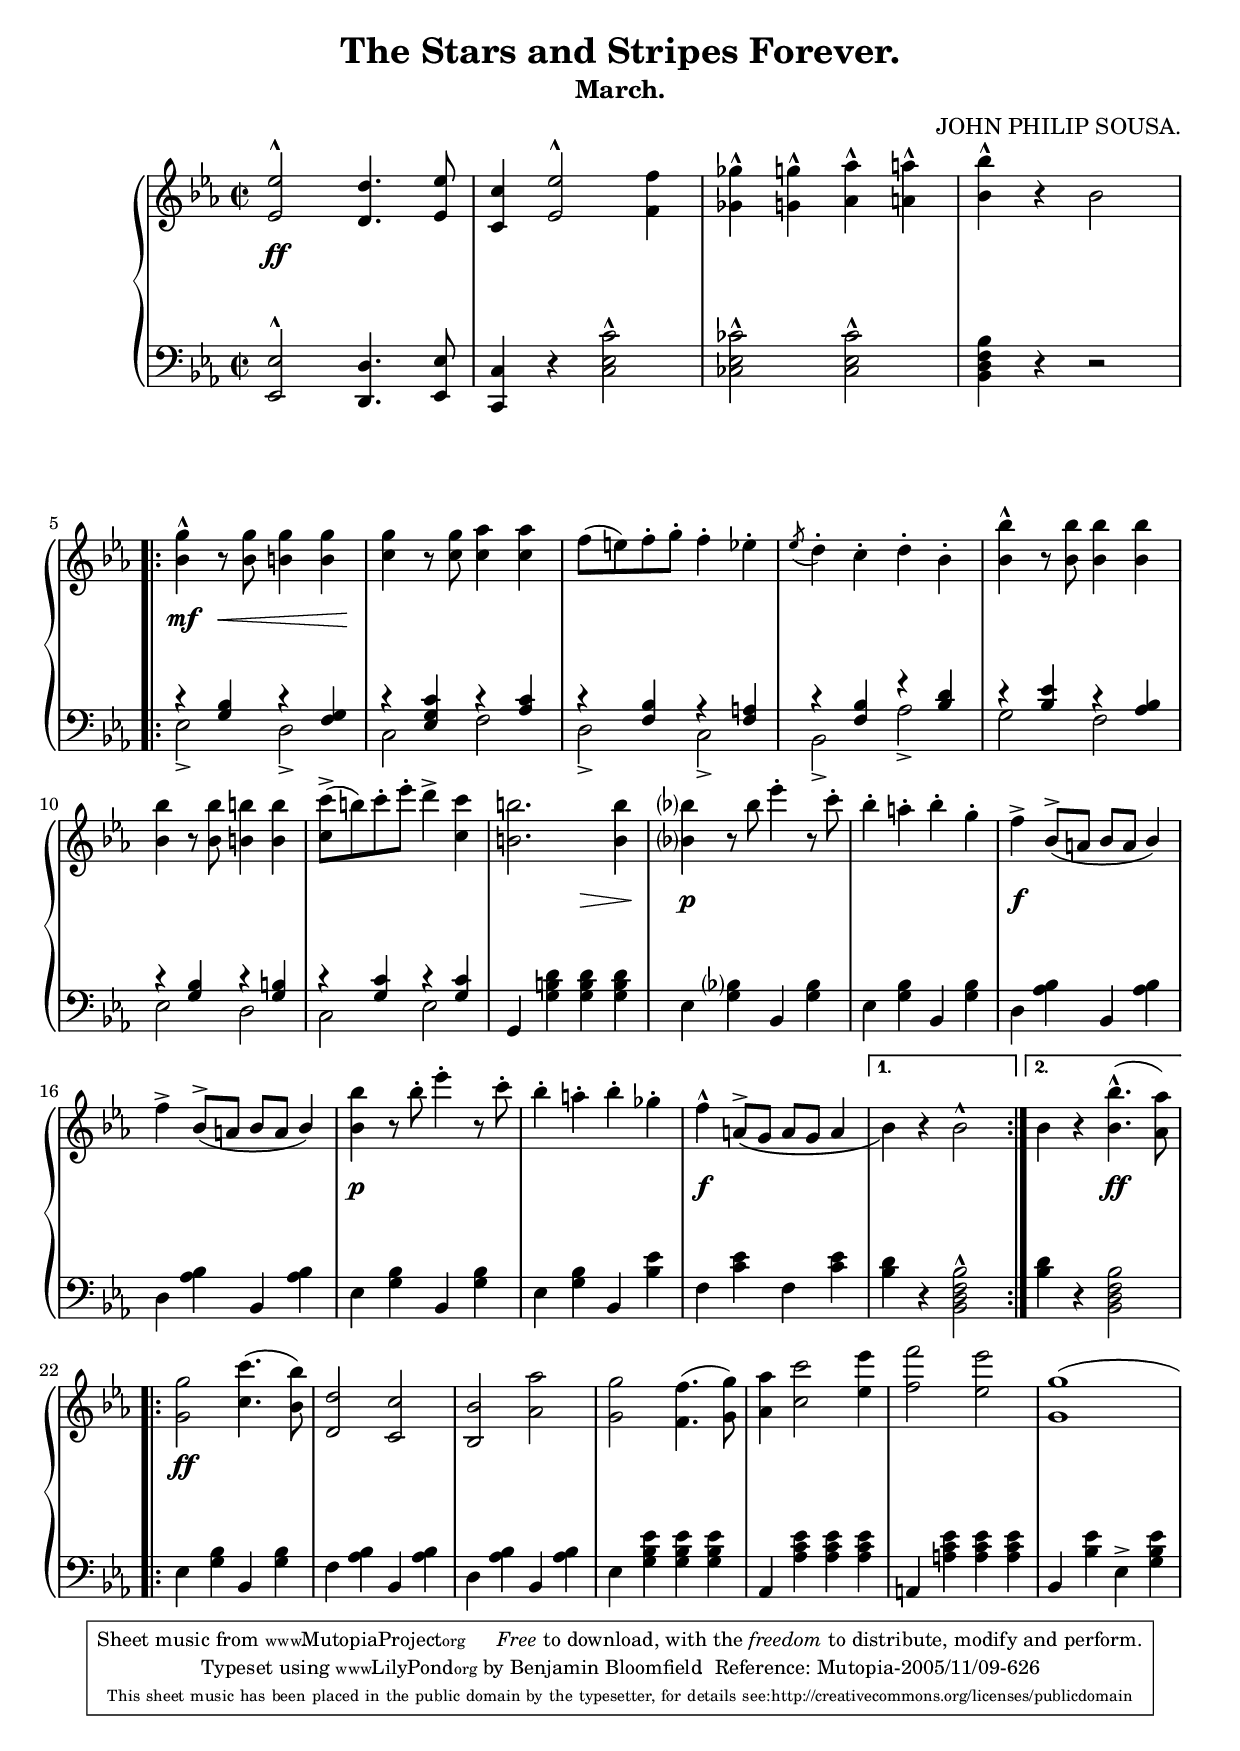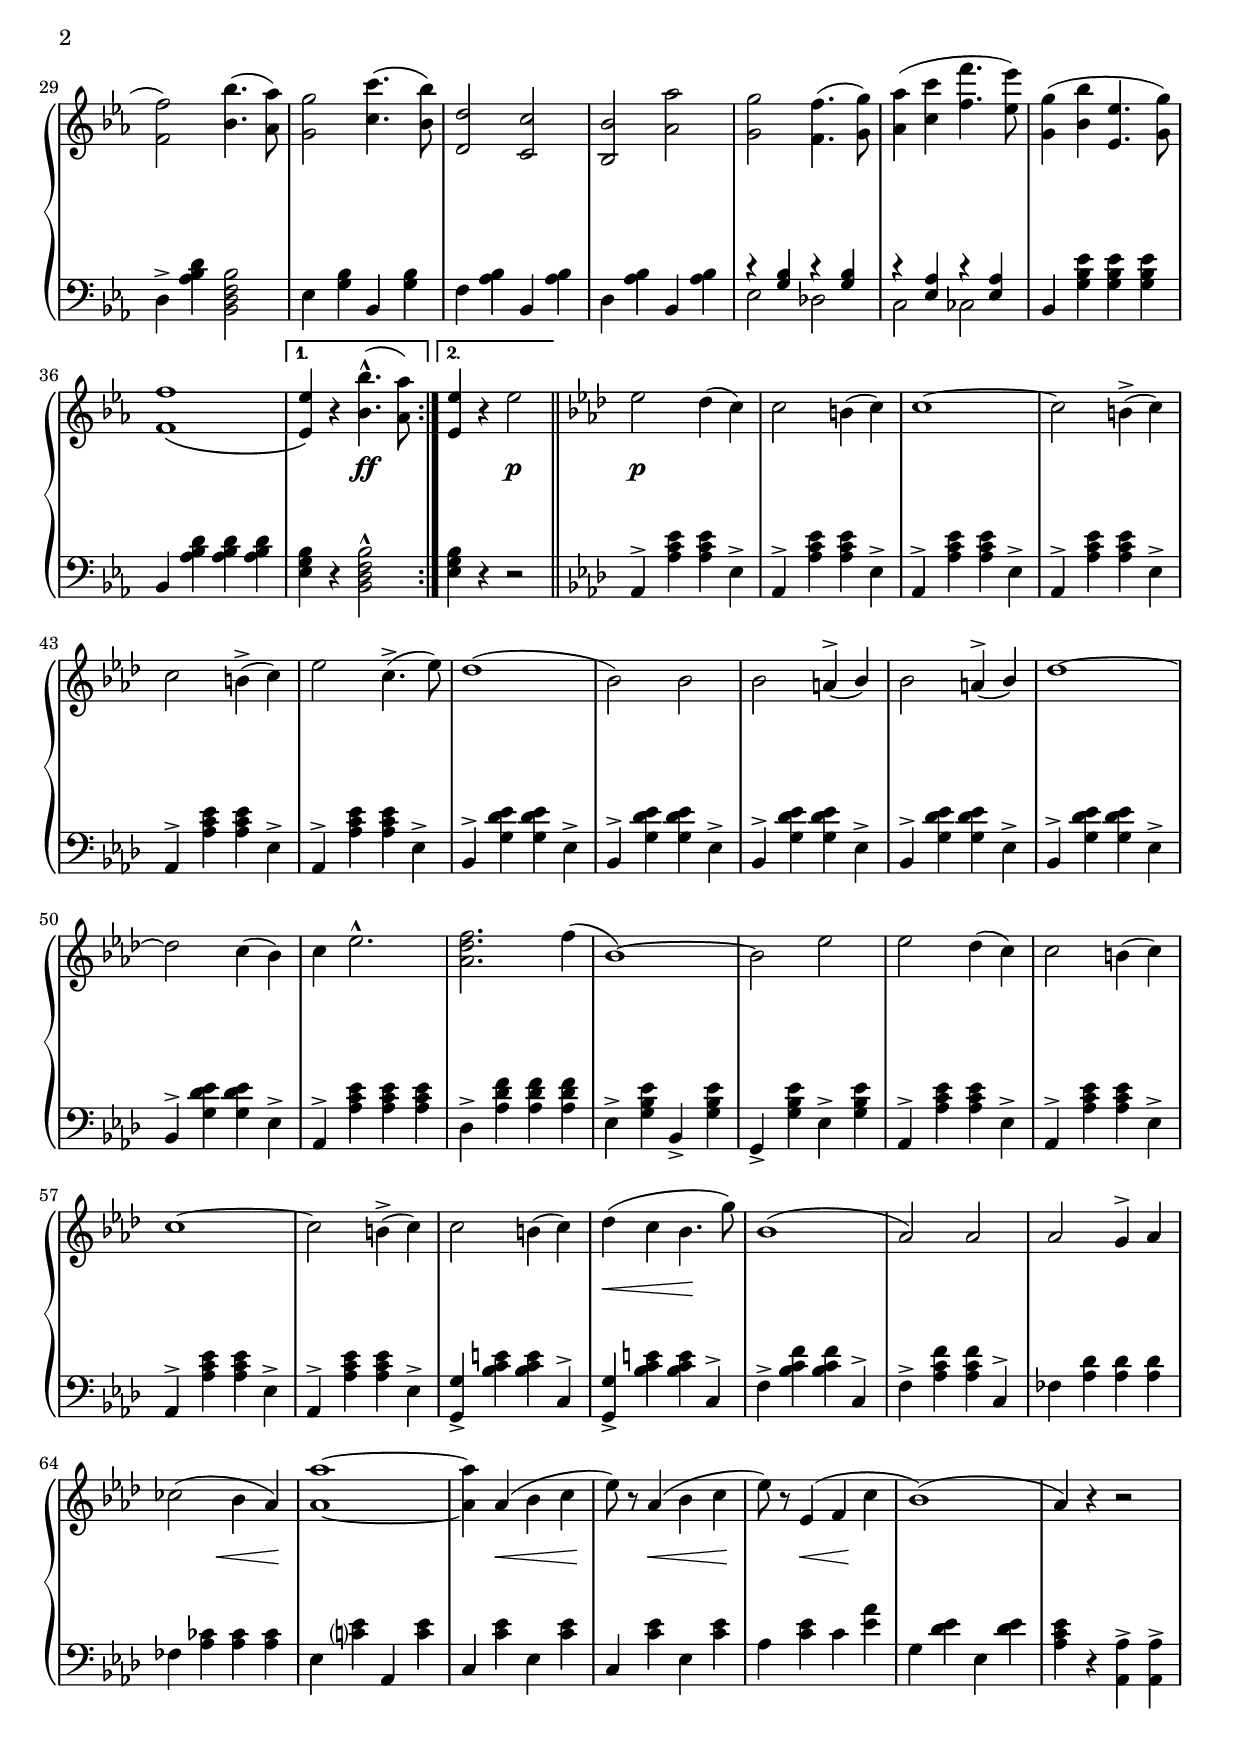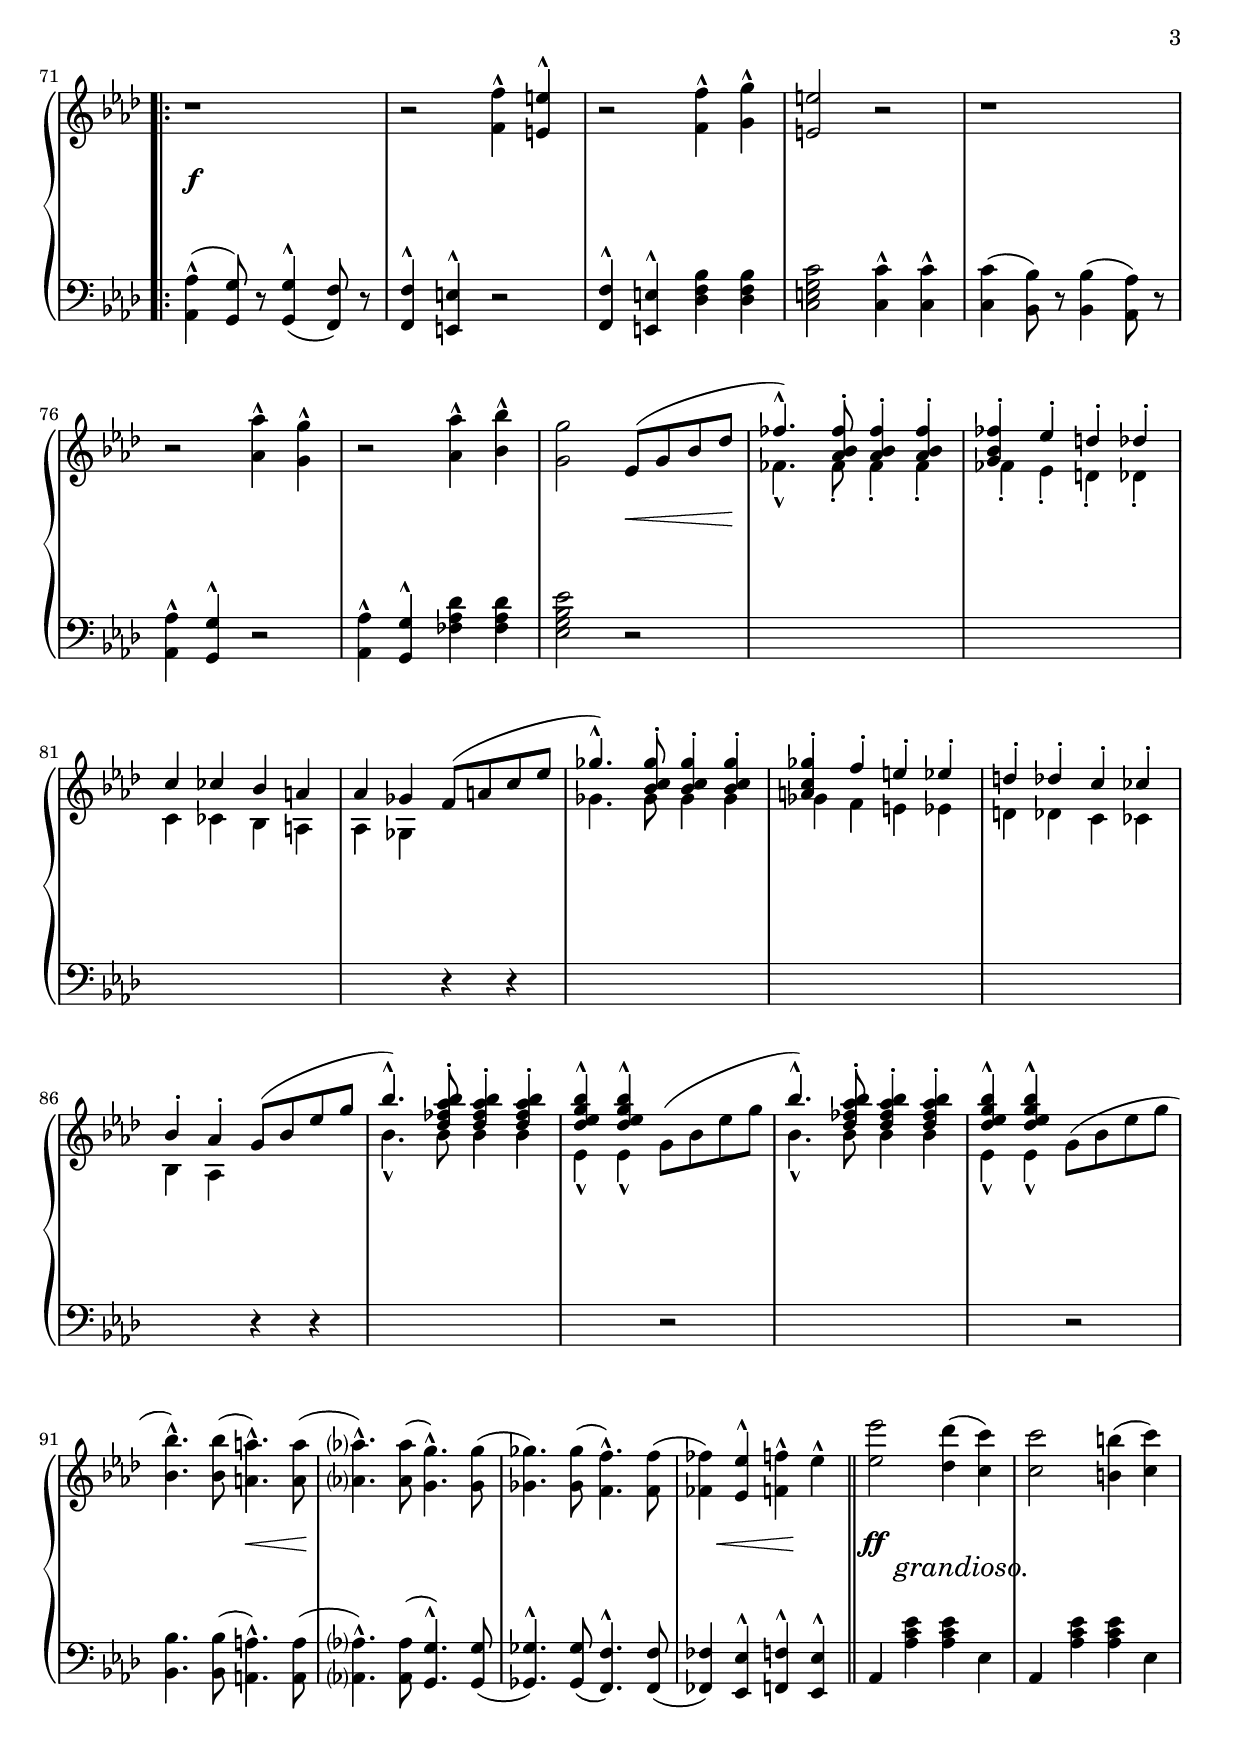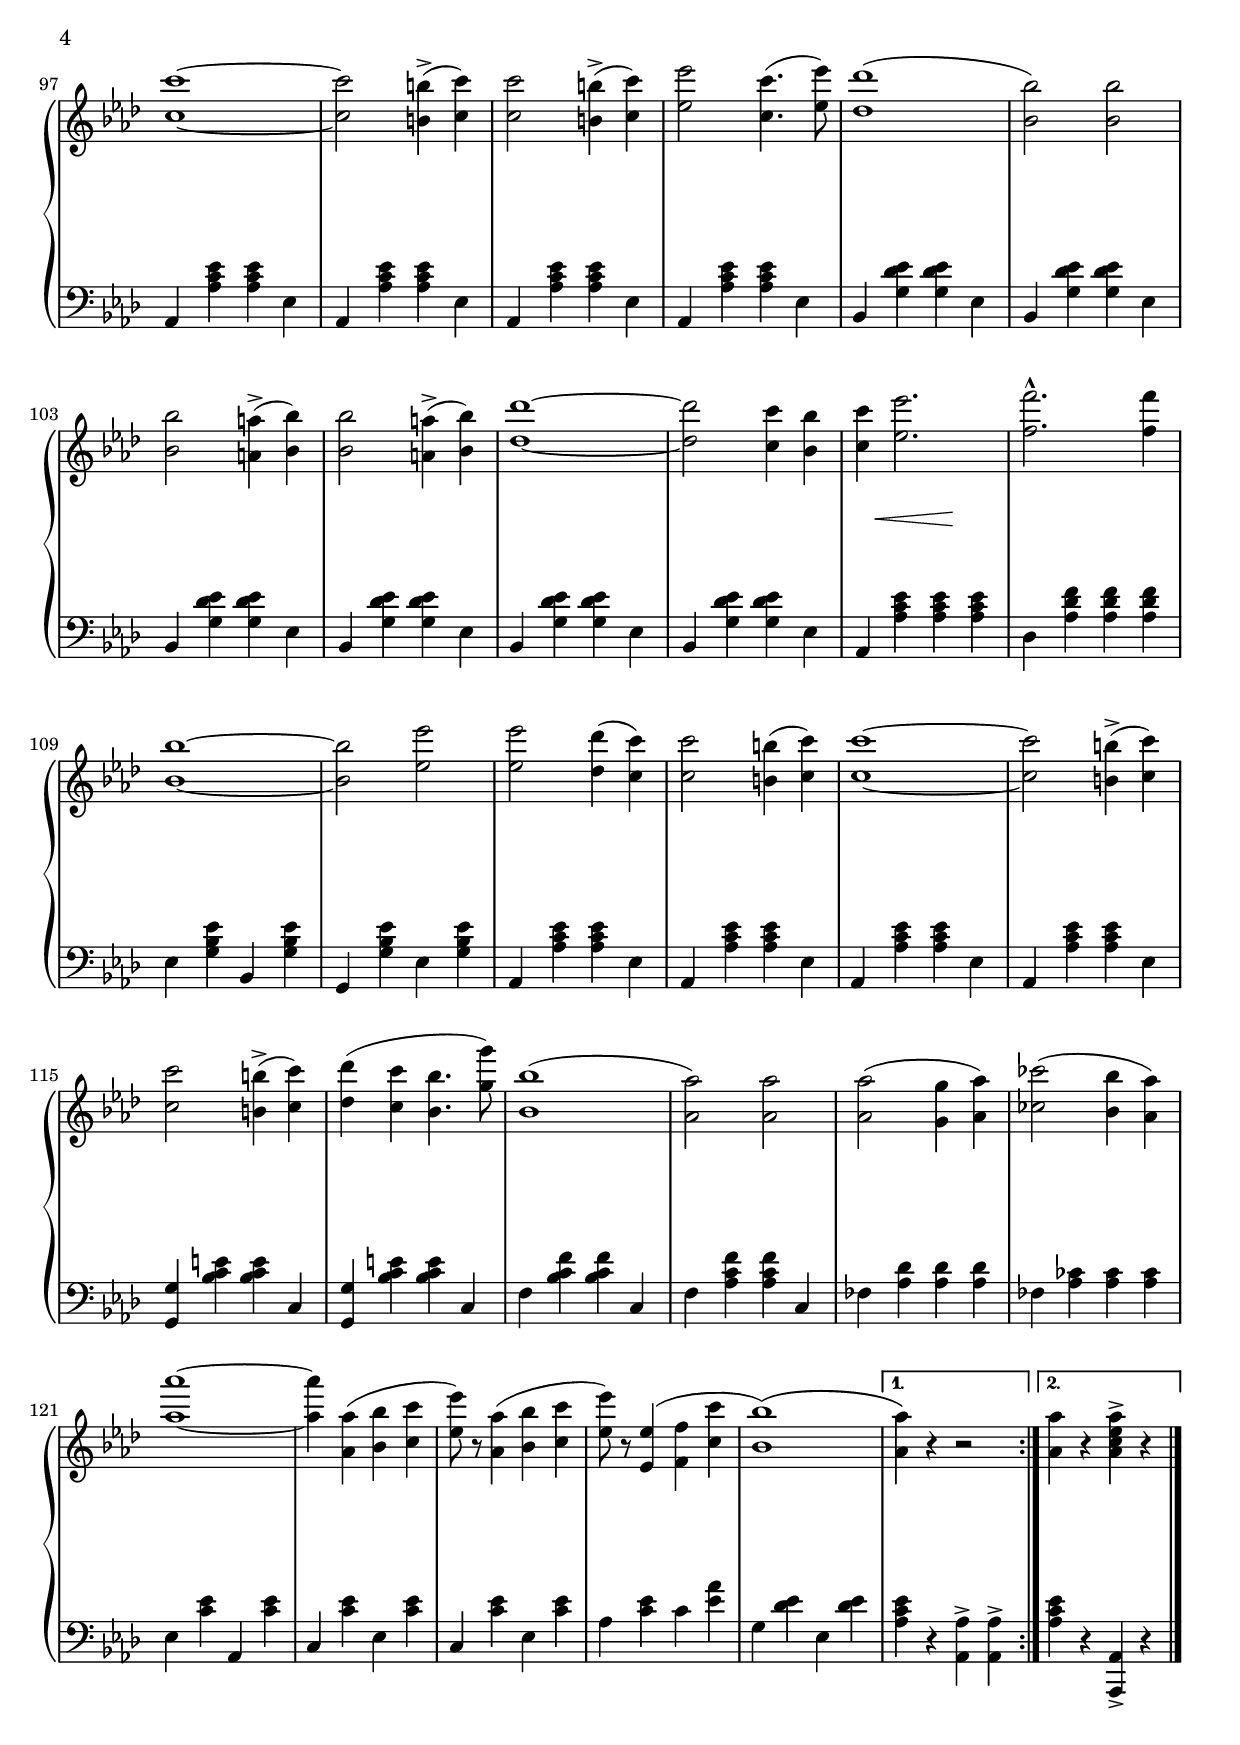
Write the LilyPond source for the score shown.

\version "2.12.0"
\include "english.ly"
\header {
 title="The Stars and Stripes Forever."
 subtitle="March."
 composer="JOHN PHILIP SOUSA."

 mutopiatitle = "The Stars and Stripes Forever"
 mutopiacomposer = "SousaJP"
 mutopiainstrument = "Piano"
 date = "1896"
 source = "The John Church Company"
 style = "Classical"
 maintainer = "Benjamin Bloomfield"
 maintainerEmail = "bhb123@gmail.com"
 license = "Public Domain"
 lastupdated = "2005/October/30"

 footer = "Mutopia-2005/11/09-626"
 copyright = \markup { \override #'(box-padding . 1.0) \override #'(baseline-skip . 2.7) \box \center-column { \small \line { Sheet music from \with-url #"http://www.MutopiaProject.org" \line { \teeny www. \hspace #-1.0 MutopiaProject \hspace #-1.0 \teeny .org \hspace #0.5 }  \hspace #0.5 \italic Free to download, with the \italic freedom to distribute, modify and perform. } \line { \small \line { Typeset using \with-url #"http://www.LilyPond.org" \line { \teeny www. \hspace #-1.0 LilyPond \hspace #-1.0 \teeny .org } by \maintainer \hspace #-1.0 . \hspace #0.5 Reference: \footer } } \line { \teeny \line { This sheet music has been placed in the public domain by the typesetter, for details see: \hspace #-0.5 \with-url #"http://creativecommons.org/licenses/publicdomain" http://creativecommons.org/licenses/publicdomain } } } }

}

\paper {
	ragged-last-bottom=##f
%	paper-width = 8.5\in
%	paper-height = 11\in
	between-system-padding = #0
}

     upper = \relative c'' {
       \clef treble
       \key ef \major
       \time 2/2

	<ef ef,>2^^ <d d,>4. <ef ef,>8 | <c c,>4 <ef ef,>2^^ <f f,>4 | <gf gf,>^^ <g g,>^^ <af af,>^^ <a a,>^^ |
	<bf bf,>^^ r bf,2

	\break

\repeat volta 2
{
	<bf g'>4^^ r8 <bf g'> <b g'>4 <b g'> | <c g'> r8 <c g'>8 <c af'>4 <c af'> | f8[( e) f-. g-.] f4-. ef-. |
	\acciaccatura ef8 d4-. c-. d-. bf-. | <bf bf'>^^ r8 <bf bf'> <bf bf'>4 <bf bf'>

	\break

	<bf bf'> r8 <bf bf'> <b b'>4 <b b'> | <c c'>8^>[( b') c-. ef-.] d4^> <c c,> | <b b,>2. <b b,>4 |
	<bf? bf,?> r8 bf ef4-. r8 c-. | bf4-. a-. bf-. g-. | f^> \stemUp bf,8^>[_( a] bf[ a] bf4)

	\break

	\stemDown f'4^> \stemUp bf,8^>[_( a] bf[ a] bf4) |
	\stemNeutral <bf bf'> r8 bf'-. ef4-. r8 c-. | bf4-. a-. bf-. gf-. | f^^ \phrasingSlurDown a,8^>[\( g] a[ g] a4
}
\alternative
{
	{
		bf4\) r bf2^^
	}
	{
		bf4 r <bf bf'>4.^^( <af af'>8)
	}
}

	\break

\repeat volta 2
{
	<g g'>2 <c c'>4.( <bf bf'>8) | <d d,>2 <c c,> | <bf bf,> <af af'> | <g g'> <f f'>4.( <g g'>8) |
	<af af'>4 <c c'>2 <ef ef'>4 | <f f'>2 <ef ef'> | <g g,>1(

\pageBreak
% begin page 2

	<f f,>2) <bf bf,>4.( <af af,>8) | <g g,>2 <c c,>4.( <bf bf,>8) | <d, d,>2 <c c,> | <bf bf,> <af af'> |
	<g g'> <f f'>4.( <g g'>8) | <af af'>4( <c c'> <f f'>4. <ef ef'>8) | <g g,>4( <bf bf,> <ef, ef,>4. <g g,>8)

	\break

	<f f,>1\(
}
\alternative
{
	{
		<ef ef,>4\) r <bf bf'>4.^^( <af af'>8)
	}
	{
		<ef ef'>4 r ef'2
	}
}
\bar "||"
	\key af \major
	ef2 df4( c) | c2 b4( c) | c1~ | c2 b4^>( c)

	\break

	c2 b4^>( c) | ef2 c4.^>( ef8) | df1^( | bf2) bf | bf \stemUp a4^>_( bf) |
	\stemDown bf2 \stemUp a4^>_( bf) | \stemNeutral df1~

	\break

	df2 c4( bf) | c ef2.^^ | <f df af> f4^( | bf,1)~ | bf2 ef | ef df4( c) | c2 b4( c)

	\break

	c1~ | c2 b4^>( c) | c2 b4( c) | df4^( c bf4. g'8) | bf,1^( | af2) af | af g4^> af

	\break

	cf2^( bf4 af) | <af af'>1~ | <af af'>4 af^( bf c | ef8) r af,4^( bf c | ef8) r ef,4^( f c' | bf1)^( af4) r r2

\pageBreak

% begin page 3

\repeat volta 2
{
	r1 | r2 <f f'>4^^ <e e'>^^ | r2 <f f'>4^^ <g g'>^^ | <e e'>2 r | r1

	\break

	r2 <af af'>4^^ <g g'>^^ | r2 <af af'>4^^ <bf bf'>^^ | <g g'>2
	<< \stemUp {ef8[^( g bf df] | ff4.^^) <ff bf, af>8^. <ff bf, af>4^. <ff bf, af>^. | <ff bf, g>^. ef^. d^. df^.} \\
	 \stemDown {s2 | ff,4._^ ff8_. ff4_. ff_. | ff_. ef_. d_. df_.} >>

	\break

	<< \stemUp {c'4 cf bf a | af gf f8[^( a c ef] | gf4.^^) <gf c, bf>8^. <gf c, bf>4^. <gf c, bf>^. |
		<gf c, a>^. f^. e^. ef^. | d^. df^. c^. cf^.} \\
	 \stemDown {c,4 cf bf a | af gf s2 | gf'4. gf8 gf4 gf | gf f e ef | d df c cf} >>

	\break

	<< \stemUp {bf'4^. af^. g8[^( bf ef g] | bf4.^^) <bf af ff df>8^. <bf af ff df>4^. <bf af ff df>^. |
		<bf g ef df>^^ <bf g ef df>^^ \stemDown g,8[^( bf ef g] |
		\stemUp bf4.^^) <bf af ff df>8^. <bf af ff df>4^. <bf af ff df>^. | <bf g ef df>^^ <bf g ef df>^^} \\
	 \stemDown {bf,,4 af s2 | bf'4._^ bf8 bf4 bf | ef,_^ ef_^ s2 | bf'4._^ bf8 bf4 bf | ef,_^ ef_^} >>
		g8[^( bf ef g]

	\break

	<bf bf,>4.^^) <bf bf,>8( <a a,>4.^^) <a a,>8( | <af? af,?>4.^^) <af af,>8( <g g,>4.^^) <g g,>8( |
	<gf gf,>4.) <gf gf,>8( <f f,>4.^^) <f f,>8( | <ff ff,>4) <ef ef,>^^ <f f,>^^ ef^^
	\bar "||"
	<ef ef'>2 <df df'>4( <c c'>) | <c c'>2 <b b'>4( <c c'>)

\pageBreak

% begin page 4

	<c c'>1~ | <c c'>2 <b b'>4^>( <c c'>) | <c c'>2 <b b'>4^>( <c c'>) | <ef ef'>2 <c c'>4.( <ef ef'>8) |
	<df df'>1( | <bf bf'>2) <bf bf'>

	\break

	<bf bf'>2 <a a'>4^>( <bf bf'>) | <bf bf'>2 <a a'>4^>( <bf bf'>) | <df df'>1~ | <df df'>2 <c c'>4 <bf bf'> |
	<c c'>4 <ef ef'>2. | <f f'>^^ <f f'>4

	\break

	<bf bf,>1~ | <bf bf,>2 <ef ef,> | <ef ef,> <df df,>4( <c c,>) | <c c,>2 <b b,>4( <c c,>) | <c c,>1~ |
	<c c,>2 <b b,>4^>( <c c,>)

	\break

	<c c,>2 <b b,>4^>( <c c,>) | <df df,>( <c c,> <bf bf,>4. <g g'>8) | <bf bf,>1( | <af af,>2) <af af,> |
	<af af,>^( <g g,>4 <af af,>) | <cf cf,>2( <bf bf,>4 <af af,>)

	\break

	<af af'>1~ | <af af'>4 <af af,>( <bf bf,> <c c,> | <ef ef,>8) r <af, af,>4( <bf bf,> <c c,> |
	<ef ef,>8) r <ef, ef,>4^( <f f,> <c c'> | \phrasingSlurUp <bf bf'>1)\(
}
\alternative
{
	{
		<af af'>4\) r r2
	}
	{
		<af af'>4 r <af c ef af>^> r
	}
}
\bar "|."
     }
     
     lower = \relative c {
       \clef bass
       \key ef \major
       \time 2/2

	<ef ef,>2^^ <d d,>4. <ef ef,>8 | <c c,>4 r <c ef c'>2^^ | <cf ef cf'>2^^ <cf ef cf'>^^ | <bf d f bf>4 r r2

	\break

\repeat volta 2
{
	<< \stemUp {c'4\rest <bf g> c\rest <g f> | c\rest <c g ef> c\rest <c af> | c\rest <bf f> a\rest <a f> |
		c\rest <bf f> f'\rest <d bf> | d\rest <ef bf> c\rest <af bf>} \\
	 \stemDown {ef2_> d_> | c f | d_> c_> | bf_> af'_> | g f} >>

	\break

	<< \stemUp {c'4\rest <bf g> c\rest <b g> | c\rest <c g> c\rest <g c>} \\
	 \stemDown {ef2 d | c ef} >> |
	g,4 <g' b d> <g b d> <g b d> | ef <g bf?> bf, <g' bf> | ef <g bf> bf, <g' bf> | d <af' bf> bf, <af' bf>

	\break

	d, <af' bf> bf, <af' bf> | ef <g bf> bf, <g' bf> | ef <g bf> bf, <bf' ef> | f <c' ef> f, <c' ef>
}
\alternative
{
	{
		<bf d>4 r <bf f d bf>2^^
	}
	{
		<bf d>4 r <bf f d bf>2
	}
}

	\break

\repeat volta 2
{
	ef,4 <g bf> bf, <g' bf> | f <af bf> bf, <af' bf> | d, <af' bf> bf, <af' bf> | ef <g bf ef> <g bf ef> <g bf ef> |
	af, <af' c ef> <af c ef> <af c ef> | a, <a' c ef> <a c ef> <a c ef> | bf, <bf' ef> ef,^> <g bf ef>

\pageBreak
% begin page 2 (lower)

	d^> <af' bf d> <bf f d bf>2 | ef,4 <g bf> bf, <g' bf> | f <af bf> bf, <af' bf> | d, <af' bf> bf, <af' bf> |
	<< \stemUp { c4\rest <bf g> c\rest <bf g> | c\rest <af ef> c\rest <af ef>} \\
	 \stemDown { ef2 df | c cf} >> |
	bf4 <g' bf ef> <g bf ef> <g bf ef>

	\break

	bf, <af' bf d> <af bf d> <af bf d>
}
\alternative
{
	{
		<ef g bf>4 r <bf d f bf>2^^
	}
	{
		<ef g bf>4 r r2
	}
}
\bar "||"
	\key af \major
	af,4^> <af' c ef> <af c ef> ef^> | af,^> <af' c ef> <af c ef> ef^> | af,^> <af' c ef> <af c ef> ef^> |
	af,^> <af' c ef> <af c ef> ef^>

	\break

	af,^> <af' c ef> <af c ef> ef^> | af,^> <af' c ef> <af c ef> ef^> | bf^> <g' df' ef> <g df' ef> ef^> |
	bf^> <g' df' ef> <g df' ef> ef^> | bf^> <g' df' ef> <g df' ef> ef^> | bf^> <g' df' ef> <g df' ef> ef^> |
	bf^> <g' df' ef> <g df' ef> ef^>

	\break

	bf^> <g' df' ef> <g df' ef> ef^> | af,^> <af' c ef> <af c ef> <af c ef> | df,^> <af' df f> <af df f> <af df f> |
	ef^> <g bf ef> bf,_> <g' bf ef> | g,_> <g' bf ef> ef^> <g bf ef> | af,^> <af' c ef> <af c ef> ef^> |
	af,^> <af' c ef> <af c ef> ef^>

	\break

	af,^> <af' c ef> <af c ef> ef^> | af,^> <af' c ef> <af c ef> ef^> | <g g,>_> <bf c e> <bf c e> c,^> |
	<g g'>_> <bf' c e> <bf c e> c,^> | f^> <bf c f> <bf c f> c,^> | f^> <af c f> <af c f> c,^> |
	ff <af df> <af df> <af df>

	\break

	ff <af cf> <af cf> <af cf> | ef <c'? ef> af, <c' ef> | c, <c' ef> ef, <c' ef> | c, <c' ef> ef, <c' ef> |
	af <c ef> c <ef af> | g, <df' ef> ef, <df' ef> | <af c ef> r <af af,>^> <af af,>^>

\pageBreak

% begin page 3 (lower)

\repeat volta 2
{
	<af af,>4^^( <g g,>8) r <g g,>4^^( <f f,>8) r | <f f,>4^^ <e e,>^^ r2 | <f f,>4^^ <e e,>^^ <df f bf> <df f bf> |
	<c e g c>2 <c c'>4^^ <c c'>^^ | <c c'>( <bf bf'>8) r <bf bf'>4( <af af'>8) r

	\break

	<af af'>4^^ <g g'>^^ r2 | <af af'>4^^ <g g'>^^ <ff' af df> <ff af df> | <ef g bf ef>2 r | s1 | s1

	\break

	s1 | s2 r4 r4 | s1*3

	\break

	s2 r4 r4 | s1 | s2 r2 | s1 | s2 r

	\break

	<bf bf'>4. <bf bf'>8( <a a'>4.^^) <a a'>8( | <af? af'?>4.^^) <af af'>8( <g g'>4.^^) <g g'>8( |
	<gf gf'>4.^^) <gf gf'>8( <f f'>4.^^) <f f'>8( | <ff ff'>4) <ef ef'>^^ <f f'>^^ <ef ef'>^^
	\bar "||"
	af4 <af' c ef> <af c ef> ef | af, <af' c ef> <af c ef> ef

\pageBreak
% begin page 4 (lower)

	af, <af' c ef> <af c ef> ef | af, <af' c ef> <af c ef> ef | af, <af' c ef> <af c ef> ef |
	af, <af' c ef> <af c ef> ef | bf <g' df' ef> <g df' ef> ef | bf <g' df' ef> <g df' ef> ef

	\break

	bf <g' df' ef> <g df' ef> ef | bf <g' df' ef> <g df' ef> ef | bf <g' df' ef> <g df' ef> ef |
	bf <g' df' ef> <g df' ef> ef | af, <af' c ef> <af c ef> <af c ef> | df, <af' df f> <af df f> <af df f>

	\break

	ef <g bf ef> bf, <g' bf ef> | g, <g' bf ef> ef <g bf ef> | af, <af' c ef> <af c ef> ef |
	af, <af' c ef> <af c ef> ef | af, <af' c ef> <af c ef> ef | af, <af' c ef> <af c ef> ef

	\break

	<g g,> <bf c e> <bf c e> c, | <g g'> <bf' c e> <bf c e> c, | f <bf c f> <bf c f> c, | f <af c f> <af c f> c, |
	ff <af df> <af df> <af df> | ff <af cf> <af cf> <af cf>

	\break

	ef <c' ef> af, <c' ef> | c, <c' ef> ef, <c' ef> | c, <c' ef> ef, <c' ef> | af <c ef> c <ef af> |
	g, <df' ef> ef, <df' ef>
}
\alternative
{
	{
		<af c ef> r <af af,>^> <af af,>^>
	}
	{
		<af c ef> r <af, af,>_> r
	}
}
\bar "|."
     }
     
     dynamics = {
	s1\ff | s1*3

	s4\mf s2\< s4\! | s1*4

	s1*2 | s2 s4.\> s8\! | s1\p | s1 | s1\f

	s1 | s1\p | s1 | s1\f | s1 | s2 s2\ff

	s1\ff | s1*6

% begin page 2

	s1*7

	s1 | s2 s2\ff | s2 s2\p | s1\p | s1*3

	s1*7

	s1*7

	s1*3 | s2\< s2\! | s1*3

	s4. s4.\< s4\! | s1 | s4 s2\< s8 s8\! | s4 s2\< s4\! | s4 s4.\< s4.\! | s1*2

% begin page 3

	s1\f | s1*4

	s1*2 | s2 s4.\< s8\! | s1*2

	s1*5

	s1*5

	s2 s4.\< s8\! | s1*2 | s8 s2\< s4.\! | s32 s32*7\ff \once \override TextScript #'extra-offset = #'( -1 . -1.5 )
		s2.^\markup { \italic \fontsize #0 grandioso. } | s1

% begin page 4

	s1*6

	s1*4 | s8 s2\< s4.\! | s1

	s1*6

	s1*6

	s1*7
     }
     
     pedal = {
     }
     #(set-global-staff-size 19.5)
     \score {
       \context PianoStaff <<
         \context Staff=upper \upper
         \context Dynamics=dynamics \dynamics
         \context Staff=lower <<
           \clef bass
           \lower
         >>
         \context Dynamics=pedal \pedal
       >>
       \layout {
         \context {
           \type "Engraver_group"
           \name Dynamics
           \alias Voice % So that \cresc works, for example.
           \consists "Output_property_engraver"
     
           \override VerticalAxisGroup #'minimum-Y-extent = #'(-1 . 1)
           pedalSustainStrings = #'("Ped." "*Ped." "*")
           pedalUnaCordaStrings = #'("una corda" "" "tre corde")
     
           \consists "Piano_pedal_engraver"
           \consists "Script_engraver"
           \consists "Dynamic_engraver"
           \consists "Text_engraver"
     
           \override TextScript #'font-size = #2
           \override TextScript #'font-shape = #'italic
           \override DynamicText #'extra-offset = #'(0 . 2.5)
           \override Hairpin #'extra-offset = #'(0 . 2.5)
     
           \consists "Skip_event_swallow_translator"
     
           \consists "Axis_group_engraver"
         }
         \context {
           \PianoStaff
           \accepts Dynamics
           \override VerticalAlignment #'forced-distance = #6
         }
       }
     }
     \score {
	\unfoldRepeats
       \context PianoStaff <<
         \context Staff=upper << \upper \dynamics >>
         \context Staff=lower << \lower \dynamics >>
         \context Dynamics=pedal \pedal
       >>
       \midi { \tempo 4=240
         \context {
           \type "Performer_group"
           \name Dynamics
           \consists "Piano_pedal_performer"
         }
         \context {
           \PianoStaff
           \accepts Dynamics
         }
       }
     }
